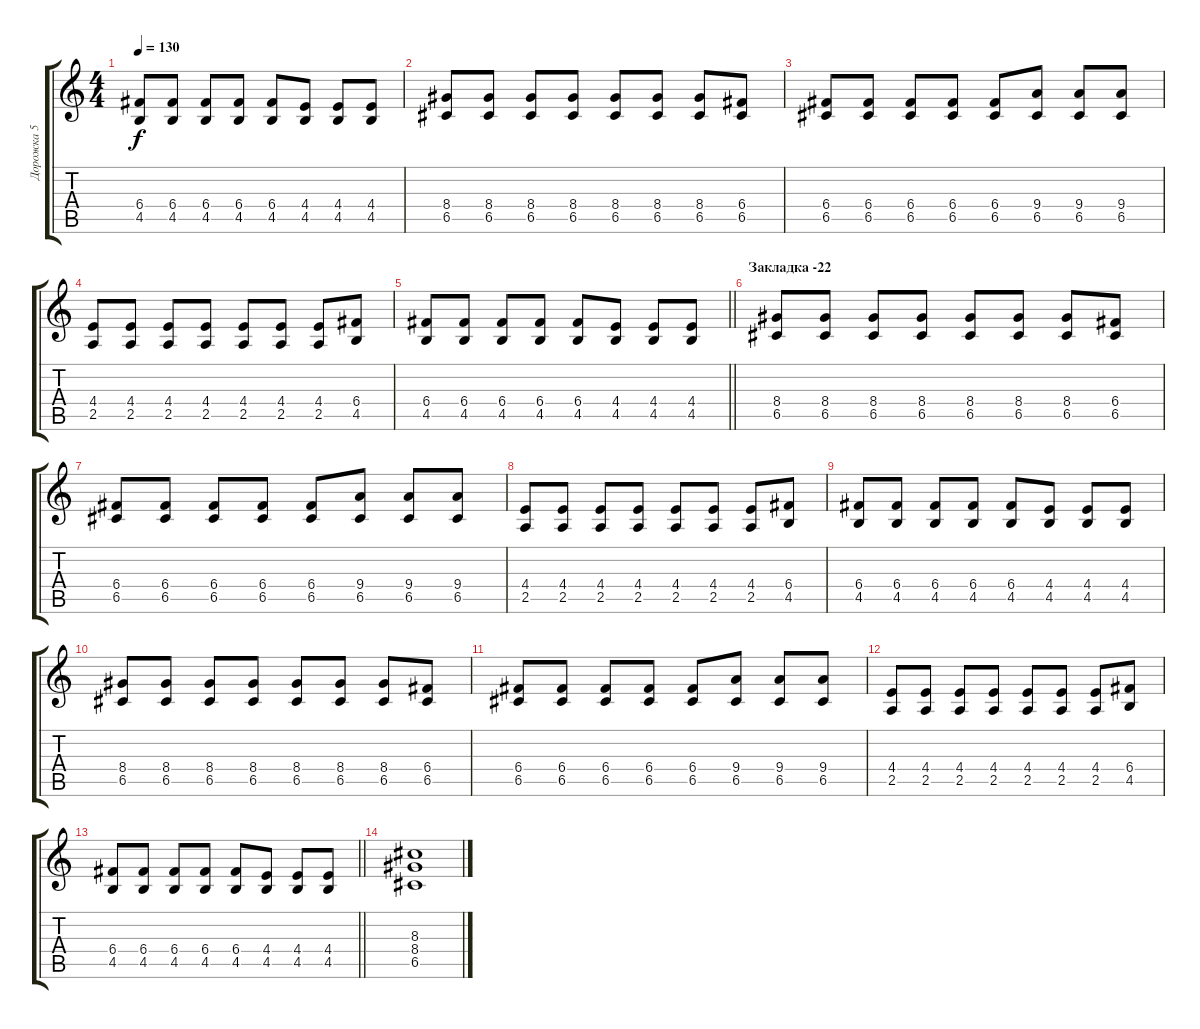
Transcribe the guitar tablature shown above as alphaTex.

\track ("Дорожка 5" "Дорожка 5") {instrument distortionguitar}
\staff {score tabs}
\tuning (D4 A3 F3 C3 G2 C2) {hide}
\ts (4 4)
\tempo 130
\clef g2
\ks c
(6.4 4.5).8{dy f} (6.4 4.5).8 (6.4 4.5).8 (6.4 4.5).8 (6.4 4.5).8 (4.4 4.5).8 (4.4 4.5).8 (4.4 4.5).8 |
(8.4 6.5).8 (8.4 6.5).8 (8.4 6.5).8 (8.4 6.5).8 (8.4 6.5).8 (8.4 6.5).8 (8.4 6.5).8 (6.4 6.5).8 |
(6.4 6.5).8 (6.4 6.5).8 (6.4 6.5).8 (6.4 6.5).8 (6.4 6.5).8 (9.4 6.5).8 (9.4 6.5).8 (9.4 6.5).8 |
(4.4 2.5).8 (4.4 2.5).8 (4.4 2.5).8 (4.4 2.5).8 (4.4 2.5).8 (4.4 2.5).8 (4.4 2.5).8 (6.4 4.5).8 |
\barLineRight lightlight
(6.4 4.5).8 (6.4 4.5).8 (6.4 4.5).8 (6.4 4.5).8 (6.4 4.5).8 (4.4 4.5).8 (4.4 4.5).8 (4.4 4.5).8 |
\section ("" "Закладка -22")
(8.4 6.5).8 (8.4 6.5).8 (8.4 6.5).8 (8.4 6.5).8 (8.4 6.5).8 (8.4 6.5).8 (8.4 6.5).8 (6.4 6.5).8 |
(6.4 6.5).8 (6.4 6.5).8 (6.4 6.5).8 (6.4 6.5).8 (6.4 6.5).8 (9.4 6.5).8 (9.4 6.5).8 (9.4 6.5).8 |
(4.4 2.5).8 (4.4 2.5).8 (4.4 2.5).8 (4.4 2.5).8 (4.4 2.5).8 (4.4 2.5).8 (4.4 2.5).8 (6.4 4.5).8 |
(6.4 4.5).8 (6.4 4.5).8 (6.4 4.5).8 (6.4 4.5).8 (6.4 4.5).8 (4.4 4.5).8 (4.4 4.5).8 (4.4 4.5).8 |
(8.4 6.5).8 (8.4 6.5).8 (8.4 6.5).8 (8.4 6.5).8 (8.4 6.5).8 (8.4 6.5).8 (8.4 6.5).8 (6.4 6.5).8 |
(6.4 6.5).8 (6.4 6.5).8 (6.4 6.5).8 (6.4 6.5).8 (6.4 6.5).8 (9.4 6.5).8 (9.4 6.5).8 (9.4 6.5).8 |
(4.4 2.5).8 (4.4 2.5).8 (4.4 2.5).8 (4.4 2.5).8 (4.4 2.5).8 (4.4 2.5).8 (4.4 2.5).8 (6.4 4.5).8 |
\barLineRight lightlight
(6.4 4.5).8 (6.4 4.5).8 (6.4 4.5).8 (6.4 4.5).8 (6.4 4.5).8 (4.4 4.5).8 (4.4 4.5).8 (4.4 4.5).8 |
(8.3 8.4 6.5).1
